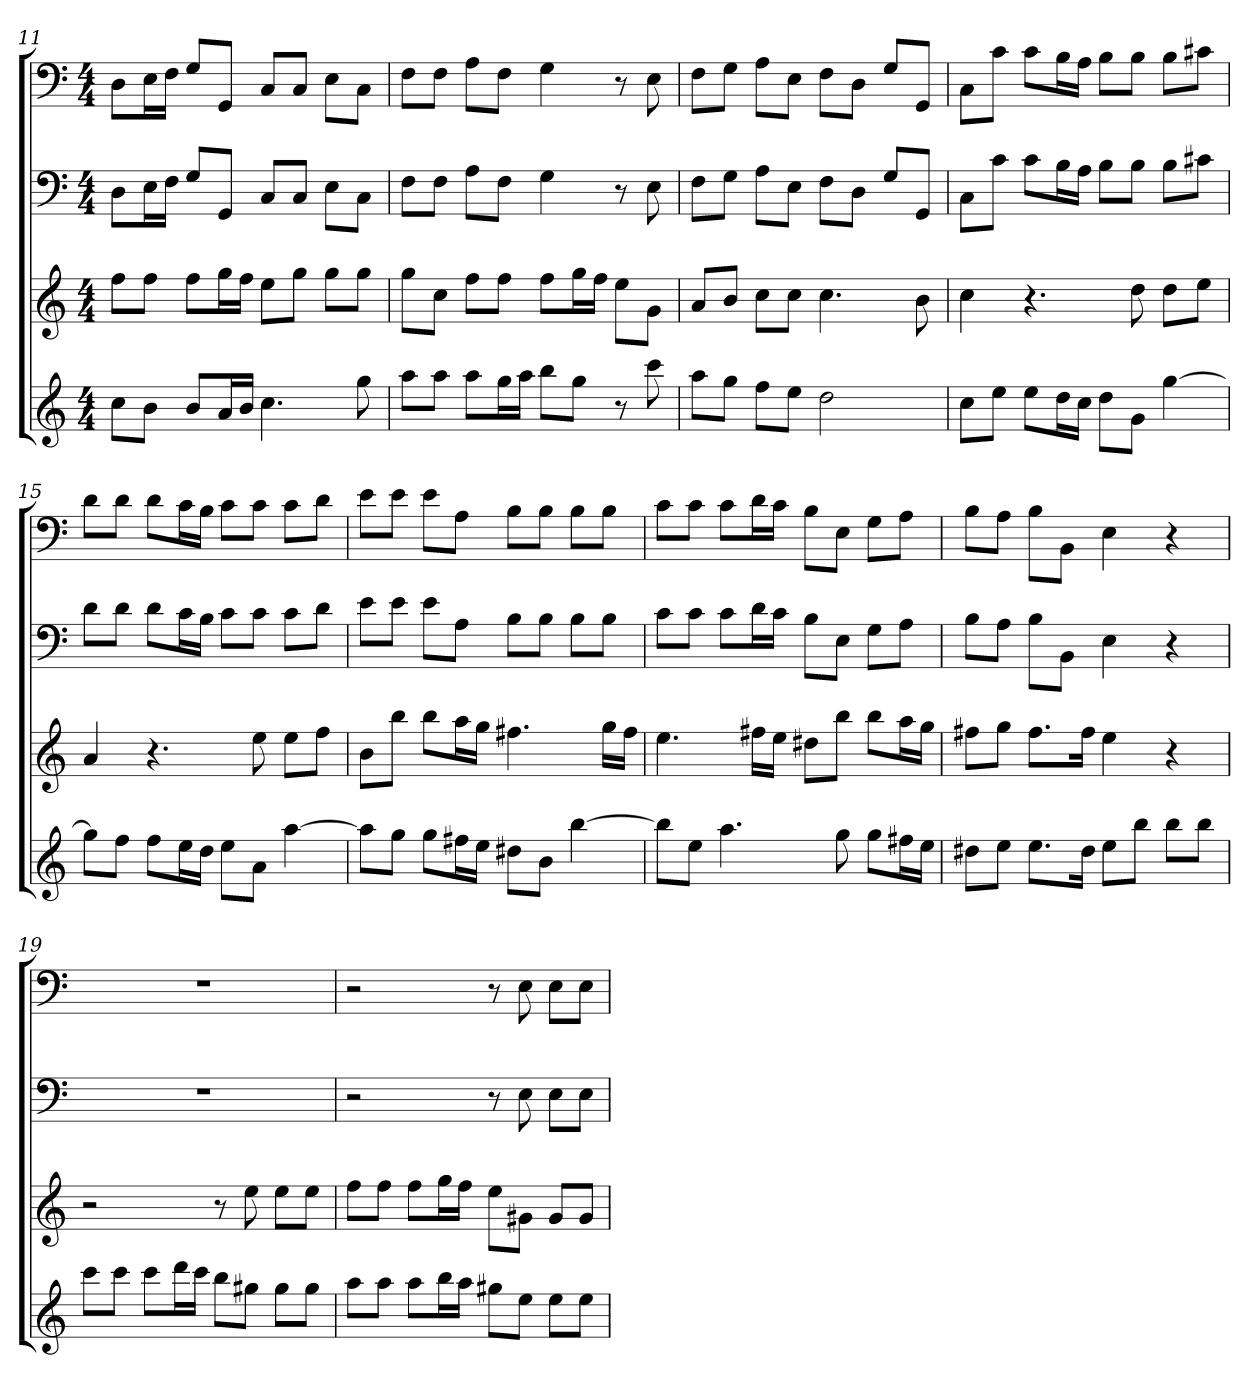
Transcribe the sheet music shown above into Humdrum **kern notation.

**kern	**kern	**kern	**kern
*part4	*part3	*part2	*part1
*staff4	*staff3	*staff2	*staff1
*k[]	*k[]	*k[]	*k[]
*a:	*a:	*a:	*a:
*M4/4	*M4/4	*M4/4	*M4/4
=11	=11	=11	=11
8ccL	8ffL	8DL	8DL
8bJ	8ffJ	16EL	16EL
.	.	16FJJ	16FJJ
8bL	8ffL	8GL	8GL
16aL	16ggL	8GGJ	8GGJ
16bJJ	16ffJJ	.	.
4.cc	8eeL	8CL	8CL
.	8ggJ	8CJ	8CJ
.	8ggL	8EL	8EL
8gg	8ggJ	8CJ	8CJ
=12	=12	=12	=12
8aaL	8ggL	8FL	8FL
8aaJ	8ccJ	8FJ	8FJ
8aaL	8ffL	8AL	8AL
16ggL	8ffJ	8FJ	8FJ
16aaJJ	.	.	.
8bbL	8ffL	4G	4G
8ggJ	16ggL	.	.
.	16ffJJ	.	.
8r	8eeL	8r	8r
8ccc	8gJ	8E	8E
=13	=13	=13	=13
8aaL	8aL	8FL	8FL
8ggJ	8bJ	8GJ	8GJ
8ffL	8ccL	8AL	8AL
8eeJ	8ccJ	8EJ	8EJ
2dd	4.cc	8FL	8FL
.	.	8DJ	8DJ
.	.	8GL	8GL
.	8b	8GGJ	8GGJ
=14	=14	=14	=14
8ccL	4cc	8CL	8CL
8eeJ	.	8cJ	8cJ
8eeL	4.r	8cL	8cL
16ddL	.	16BL	16BL
16ccJJ	.	16AJJ	16AJJ
8ddL	.	8BL	8BL
8gJ	8dd	8BJ	8BJ
[4gg	8ddL	8BL	8BL
.	8eeJ	8c#XJ	8c#XJ
=15	=15	=15	=15
8ggL]	4a	8dL	8dL
8ffJ	.	8dJ	8dJ
8ffL	4.r	8dL	8dL
16eeL	.	16cL	16cL
16ddJJ	.	16BJJ	16BJJ
8eeL	.	8cL	8cL
8aJ	8ee	8cJ	8cJ
[4aa	8eeL	8cL	8cL
.	8ffJ	8dJ	8dJ
=16	=16	=16	=16
8aaL]	8bL	8eL	8eL
8ggJ	8bbJ	8eJ	8eJ
8ggL	8bbL	8eL	8eL
16ff#XL	16aaL	8AJ	8AJ
16eeJJ	16ggJJ	.	.
8dd#XL	4.ff#X	8BL	8BL
8bJ	.	8BJ	8BJ
[4bb	.	8BL	8BL
.	16ggLL	8BJ	8BJ
.	16ff#JJ	.	.
=17	=17	=17	=17
8bbL]	4.ee	8cL	8cL
8eeJ	.	8cJ	8cJ
4.aa	.	8cL	8cL
.	16ff#XLL	16dL	16dL
.	16eeJJ	16cJJ	16cJJ
.	8dd#XL	8BL	8BL
8gg	8bbJ	8EJ	8EJ
8ggL	8bbL	8GL	8GL
16ff#XL	16aaL	8AJ	8AJ
16eeJJ	16ggJJ	.	.
=18	=18	=18	=18
8dd#XL	8ff#XL	8BL	8BL
8eeJ	8ggJ	8AJ	8AJ
8.eeL	8.ff#L	8BL	8BL
.	.	8BBJ	8BBJ
16dd#Jk	16ff#Jk	.	.
8eeL	4ee	4E	4E
8bbJ	.	.	.
8bbL	4r	4r	4r
8bbJ	.	.	.
=19	=19	=19	=19
8cccL	2r	1r	1r
8cccJ	.	.	.
8cccL	.	.	.
16dddL	.	.	.
16cccJJ	.	.	.
8bbL	8r	.	.
8gg#XJ	8ee	.	.
8gg#L	8eeL	.	.
8gg#J	8eeJ	.	.
=20	=20	=20	=20
8aaL	8ffL	2r	2r
8aaJ	8ffJ	.	.
8aaL	8ffL	.	.
16bbL	16ggL	.	.
16aaJJ	16ffJJ	.	.
8gg#XL	8eeL	8r	8r
8eeJ	8g#XJ	8E	8E
8eeL	8g#L	8EL	8EL
8eeJ	8g#J	8EJ	8EJ
=	=	=	=
*-	*-	*-	*-
